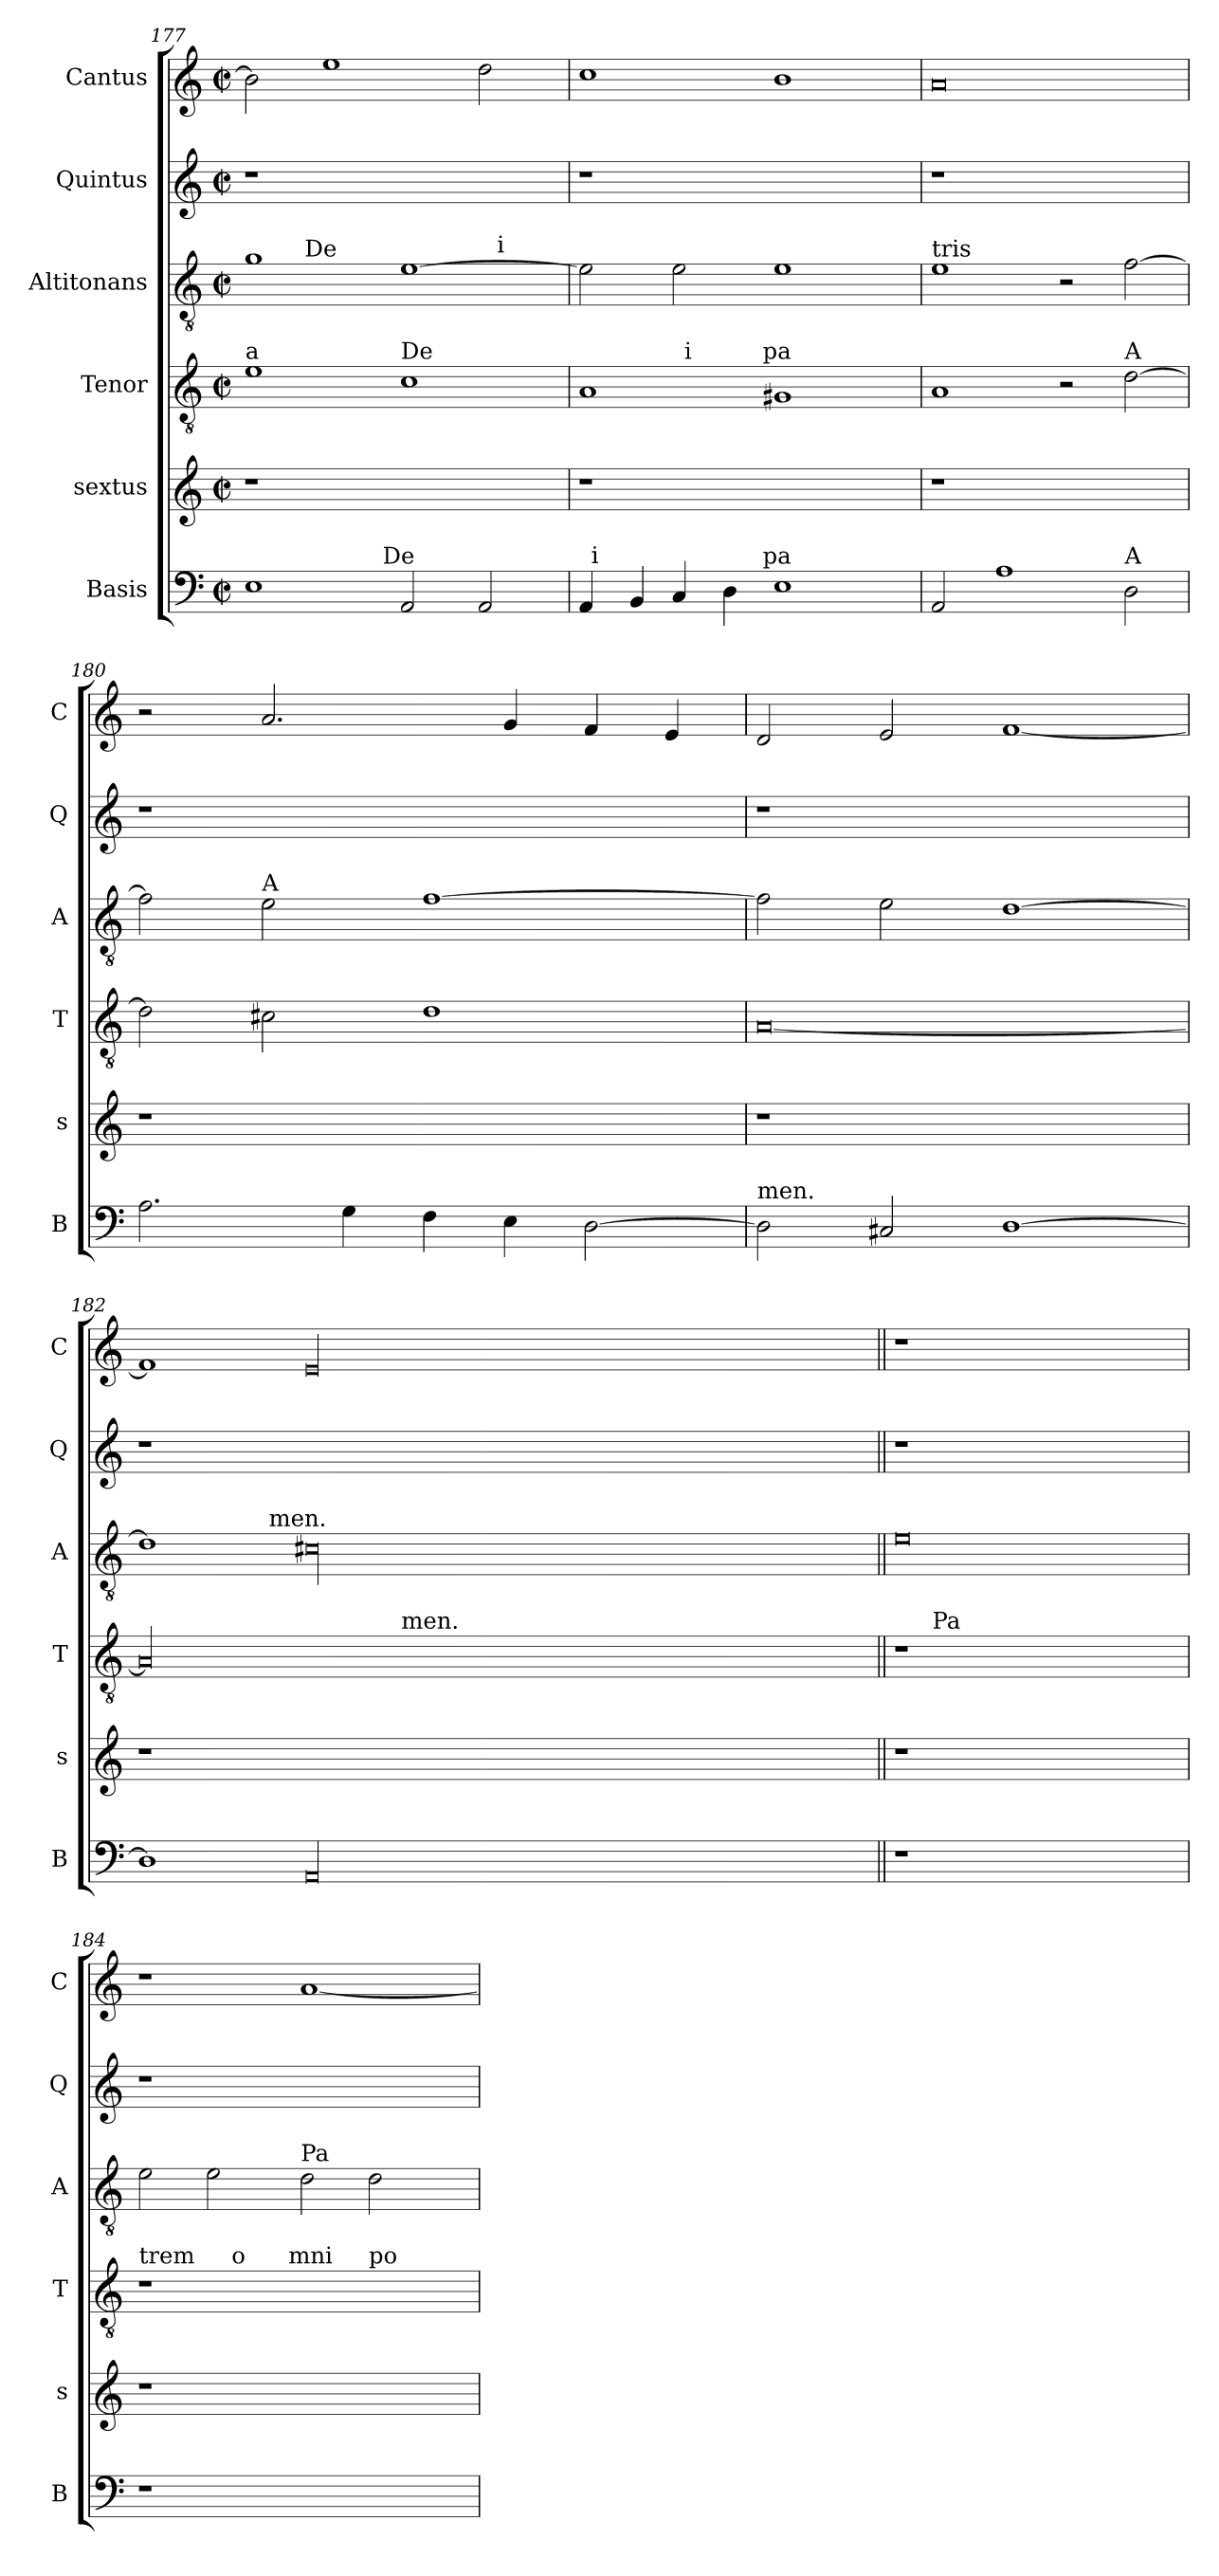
**kern	**kern	**kern	**kern	**kern	**kern
*part6	*part5	*part4	*part3	*part2	*part1
*staff6	*staff5	*staff4	*staff3	*staff2	*staff1
*I"Basis	*I"sextus	*I"Tenor	*I"Altitonans	*I"Quintus	*I"Cantus
*I'B	*I's	*I'T	*I'A	*I'Q	*I'C
!!LO:LB:g=z
*clefF4	*clefG2	*clefGv2	*clefGv2	*clefG2	*clefG2
*k[]	*k[]	*k[]	*k[]	*k[]	*k[]
*C:	*C:	*C:	*C:	*C:	*C:
*M2/2	*M2/2	*M2/2	*M2/2	*M2/2	*M2/2
*met(c|)	*met(c|)	*met(c|)	*met(c|)	*met(c|)	*met(c|)
=177	=177	=177	=177	=177	=177
!	!	!LO:TX:a:t=a	!	!	!
!LO:TX:a:t=a	!	!	!	!	!
*^	*	*	*^	*	*
*	*	*	*	*	*^	*	*
1E	2...ryy	1r	1e	1g	4..ryy	1ryy	1r	2b\]
!	!	!	!	!	!LO:TX:a:t=De	!	!	!
.	.	.	.	.	1ryy	.	.	.
.	.	.	.	.	.	.	.	1ee
!	!LO:TX:a:t=De	!	!	!	!	!	!	!
.	1ryy	.	.	.	.	.	.	.
!	!	!	!LO:TX:a:t=De	!	!	!	!	!
2AA/	.	1ryy	1c	[>1e	.	2ryy	1ryy	.
.	.	.	.	.	2ryy	.	.	.
2AA/	.	.	.	.	.	16ryy	.	2dd\
!	!	!	!	!	!	!LO:TX:a:t=i	!	!
.	.	.	.	.	.	4..ryy	.	.
.	16ryy	.	.	.	16ryy	.	.	.
=178	=178	=178	=178	=178	=178	=178	=178	=178
!	!	!	!	!LO:TX:a:t=pa	!	!	!	!
*	*^	*	*^	*	*	*	*	*
*	*	*	*	*	*^	*v	*v	*v	*	*
4AA/	32ryy	2ryy	1r	1A	2ryy	2ryy	2e\]	1r	1cc
!	!LO:TX:a:t=i	!	!	!	!	!	!	!	!
.	1ryy	.	.	.	.	.	.	.	.
4BB/	.	.	.	.	.	.	.	.	.
4C/	.	4...ryy	.	.	32ryy	4...ryy	2e\	.	.
!	!	!	!	!	!LO:TX:a:t=i	!	!	!	!
.	.	.	.	.	1ryy	.	.	.	.
4D\	.	.	.	.	.	.	.	.	.
!	!	!	!	!	!	!LO:TX:a:t=pa	!	!	!
!	!	!LO:TX:a:t=pa	!	!	!	!	!	!	!
.	.	1ryy	.	.	.	1ryy	.	.	.
1E	.	.	1ryy	1G#X	.	.	1e	1ryy	1b
.	2ryy	.	.	.	.	.	.	.	.
.	4...ryy	.	.	.	4...ryy	.	.	.	.
.	.	32ryy	.	.	.	32ryy	.	.	.
=179	=179	=179	=179	=179	=179	=179	=179	=179	=179
!	!	!	!	!	!	!	!LO:TX:a:t=tris	!	!
!	!	!	!	!LO:TX:a:t=tris	!	!	!	!	!
!LO:TX:a:t=tris.	!	!	!	!	!	!	!	!	!
*v	*v	*v	*	*v	*v	*v	*	*	*
2AA/	1r	1A	1e	1r	0a
1A	.	.	.	.	.
.	1ryy	2r	2r	1ryy	.
!	!	!LO:TX:a:t=A	!	!	!
!LO:TX:a:t=A	!	!	!	!	!
2D\	.	[>2d\	[>2f\	.	.
=180	=180	=180	=180	=180	=180
2.A\	1r	2d\]	2f\]	1r	2r
!	!	!	!LO:TX:a:t=A	!	!
.	.	2c#X\	2e\	.	2.a/
4G\	.	.	.	.	.
4F\	1ryy	1d	[>1f	1ryy	.
4E\	.	.	.	.	4g/
[>2D\	.	.	.	.	4f/
.	.	.	.	.	4e/
=181	=181	=181	=181	=181	=181
!LO:TX:a:t=men.	!	!	!	!	!
2D\]	1r	[<0A	2f\]	1r	2d/
2C#X/	.	.	2e\	.	2e/
[>1D	1ryy	.	[>1d	1ryy	[<1f
=182	=182	=182	=182	=182	=182
*	*	*^	*^	*	*
1D]	1r	00A]	1ryy	1d]	2ryy	1r	1f]
.	.	.	.	.	4ryy	.	.
.	.	.	.	.	16ryy	.	.
!	!	!	!	!	!LO:TX:a:t=men.	!	!
.	.	.	.	.	1ryy	.	.
00AA	00ryy	.	2ryy	00c#X	.	00ryy	00e
.	.	.	8ryy	.	.	.	.
!	!	!	!LO:TX:a:t=men.	!	!	!	!
.	.	.	1ryy	.	.	.	.
.	.	.	.	.	1ryy	.	.
.	.	.	1ryy	.	.	.	.
.	.	.	.	.	1ryy	.	.
.	.	.	1ryy	.	.	.	.
.	.	.	.	.	1ryy	.	.
.	.	1ryy	.	.	.	.	.
.	.	.	4.ryy	.	.	.	.
.	.	.	.	.	8.ryy	.	.
*	*	*	*	*v	*v	*	*
!!LO:PB:g=z
=183||	=183||	=183||	=183||	=183||	=183||	=183||
1r	1r	1r	8.ryy	0e	1r	1r
!	!	!	!LO:TX:a:t=Pa	!	!	!
.	.	.	1ryy	.	.	.
1ryy	1ryy	1ryy	.	.	1ryy	1ryy
.	.	.	2ryy	.	.	.
.	.	.	4ryy	.	.	.
.	.	.	16ryy	.	.	.
=184	=184	=184	=184	=184	=184	=184
!	!	!LO:TX:a:t=trem	!	!	!	!
*	*	*	*^	*	*	*
1r	1r	1r	2ryy	2ryy	2e\	1r	1r
.	.	.	16.ryy	4...ryy	2e\	.	.
!	!	!	!LO:TX:a:t=o	!	!	!	!
.	.	.	1ryy	.	.	.	.
!	!	!	!	!LO:TX:a:t=mni	!	!	!
.	.	.	.	1ryy	.	.	.
!	!	!	!	!	!LO:TX:a:t=Pa	!	!
1ryy	1ryy	2ryy	.	.	2d\	1ryy	[<1a
!	!	!LO:TX:a:t=po	!	!	!	!	!
.	.	2ryy	.	.	2d\	.	.
.	.	.	4ryy	.	.	.	.
.	.	.	8ryy	.	.	.	.
.	.	.	32ryy	32ryy	.	.	.
*	*	*v	*v	*v	*	*	*
=	=	=	=	=	=
*-	*-	*-	*-	*-	*-
